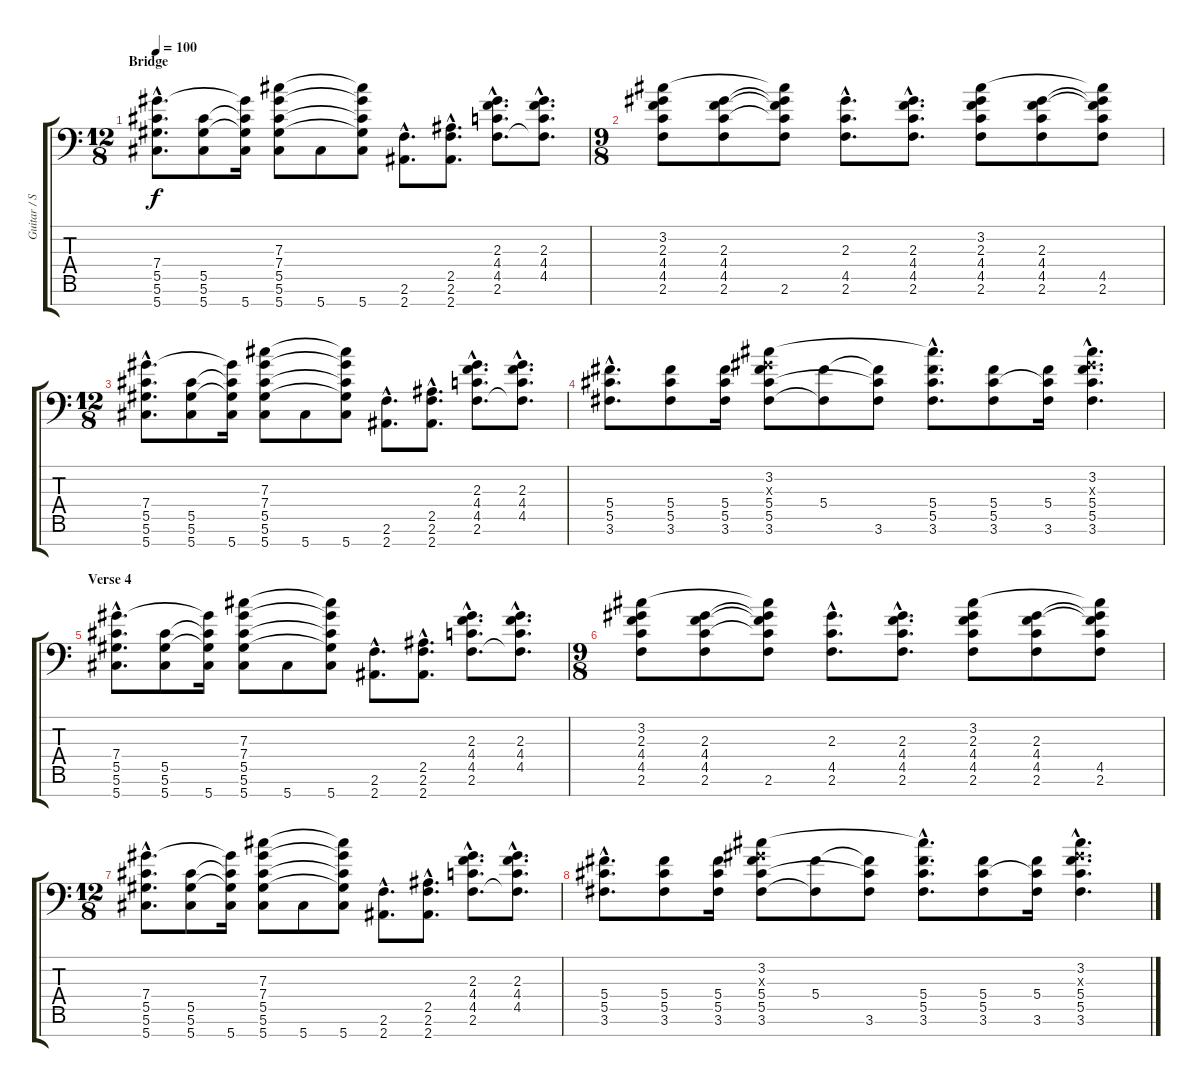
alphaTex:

\track ("Guitar / Stephen Carpenter" "Guitar / S") {instrument distortionguitar}
\staff {score tabs}
\tuning (Eb4 Bb3 Gb3 Db3 Ab2 Eb2 Ab1) {hide}
\ts (12 8)
\section ("" "Bridge")
\tempo 100
\clef f4
\ks c
(7.4{hac} 5.5{hac} 5.6{hac} 5.7{hac}).8{d dy f volume 11 instrument electricguitarclean} (5.5 5.6 5.7).8 (7.4{t} 5.5{t} 5.6{t} 5.7).16 (7.3 7.4 5.5 5.6 5.7).8 5.7.8 (7.3{t} 7.4{t} 5.5{t} 5.6{t} 5.7).8 (2.6{hac} 2.7{hac}).8{d} (2.5{hac} 2.6{hac} 2.7{hac}).8{d} (2.3{hac} 4.4{hac} 4.5{hac} 2.6{hac}).8{d} (2.3{hac} 4.4{hac} 4.5{hac} 2.6{hac t}).8{d} |
\ts (9 8)
(3.2 2.3 4.4 4.5 2.6).8 (2.3 4.4 4.5 2.6).8 (3.2{t} 2.3{t} 4.4{t} 4.5{t} 2.6).8 (2.3{hac} 4.5{hac} 2.6{hac}).8{d} (2.3{hac} 4.4{hac} 4.5{hac} 2.6{hac}).8{d} (3.2 2.3 4.4 4.5 2.6).8 (2.3 4.4 4.5 2.6).8 (3.2{t} 2.3{t} 4.4{t} 4.5 2.6).8 |
\ts (12 8)
(7.4{hac} 5.5{hac} 5.6{hac} 5.7{hac}).8{d} (5.5 5.6 5.7).8 (7.4{t} 5.5{t} 5.6{t} 5.7).16 (7.3 7.4 5.5 5.6 5.7).8 5.7.8 (7.3{t} 7.4{t} 5.5{t} 5.6{t} 5.7).8 (2.6{hac} 2.7{hac}).8{d} (2.5{hac} 2.6{hac} 2.7{hac}).8{d} (2.3{hac} 4.4{hac} 4.5{hac} 2.6{hac}).8{d} (2.3{hac} 4.4{hac} 4.5{hac} 2.6{hac t}).8{d} |
(5.4{hac} 5.5{hac} 3.6{hac}).8{d} (5.4 5.5 3.6).8 (5.4 5.5 3.6).16 (3.2 2.3{x} 5.4 5.5 3.6).8 (5.4 3.6{t}).8 (5.4{t} 5.5{t} 3.6).8 (3.2{hac t} 5.4{hac} 5.5{hac} 3.6{hac}).8{d} (5.4 5.5 3.6).8 (5.4 5.5{t} 3.6).16 (3.2{hac} 2.3{hac x} 5.4{hac} 5.5{hac} 3.6{hac}).4{d} |
\section ("" "Verse 4")
(7.4{hac} 5.5{hac} 5.6{hac} 5.7{hac}).8{d volume 13 instrument distortionguitar} (5.5 5.6 5.7).8 (7.4{t} 5.5{t} 5.6{t} 5.7).16 (7.3 7.4 5.5 5.6 5.7).8 5.7.8 (7.3{t} 7.4{t} 5.5{t} 5.6{t} 5.7).8 (2.6{hac} 2.7{hac}).8{d} (2.5{hac} 2.6{hac} 2.7{hac}).8{d} (2.3{hac} 4.4{hac} 4.5{hac} 2.6{hac}).8{d} (2.3{hac} 4.4{hac} 4.5{hac} 2.6{hac t}).8{d} |
\ts (9 8)
(3.2 2.3 4.4 4.5 2.6).8 (2.3 4.4 4.5 2.6).8 (3.2{t} 2.3{t} 4.4{t} 4.5{t} 2.6).8 (2.3{hac} 4.5{hac} 2.6{hac}).8{d} (2.3{hac} 4.4{hac} 4.5{hac} 2.6{hac}).8{d} (3.2 2.3 4.4 4.5 2.6).8 (2.3 4.4 4.5 2.6).8 (3.2{t} 2.3{t} 4.4{t} 4.5 2.6).8 |
\ts (12 8)
(7.4{hac} 5.5{hac} 5.6{hac} 5.7{hac}).8{d} (5.5 5.6 5.7).8 (7.4{t} 5.5{t} 5.6{t} 5.7).16 (7.3 7.4 5.5 5.6 5.7).8 5.7.8 (7.3{t} 7.4{t} 5.5{t} 5.6{t} 5.7).8 (2.6{hac} 2.7{hac}).8{d} (2.5{hac} 2.6{hac} 2.7{hac}).8{d} (2.3{hac} 4.4{hac} 4.5{hac} 2.6{hac}).8{d} (2.3{hac} 4.4{hac} 4.5{hac} 2.6{hac t}).8{d} |
(5.4{hac} 5.5{hac} 3.6{hac}).8{d} (5.4 5.5 3.6).8 (5.4 5.5 3.6).16 (3.2 2.3{x} 5.4 5.5 3.6).8 (5.4 3.6{t}).8 (5.4{t} 5.5{t} 3.6).8 (3.2{hac t} 5.4{hac} 5.5{hac} 3.6{hac}).8{d} (5.4 5.5 3.6).8 (5.4 5.5{t} 3.6).16 (3.2{hac} 2.3{hac x} 5.4{hac} 5.5{hac} 3.6{hac}).4{d}
